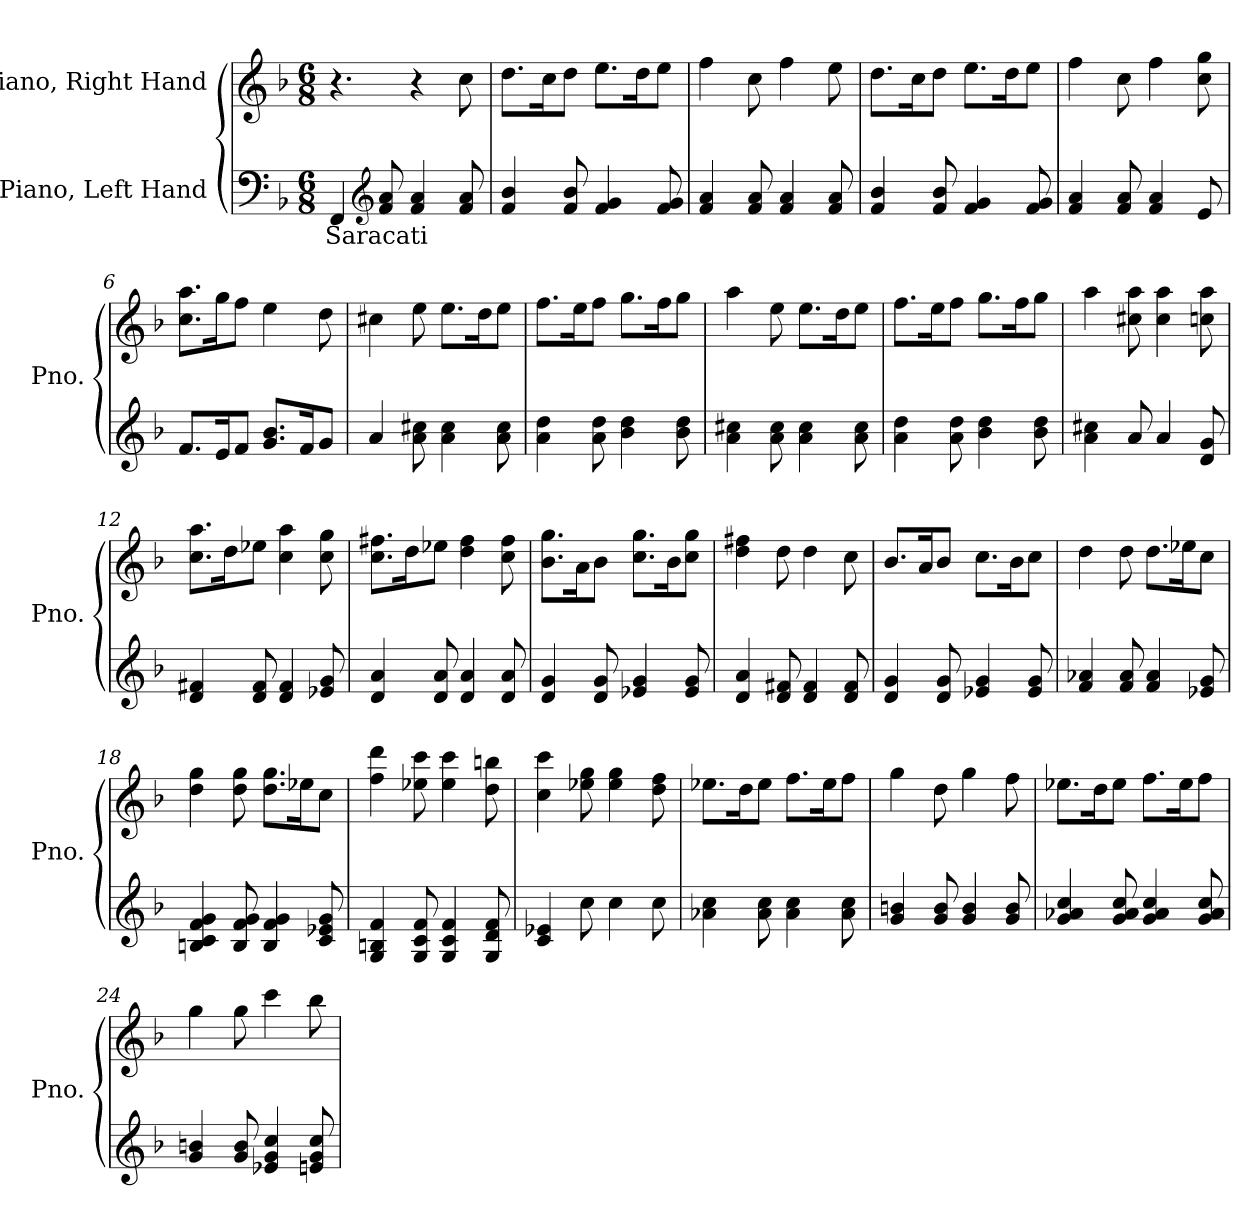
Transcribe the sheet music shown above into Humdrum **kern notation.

**kern	**text	**kern
*part2	*part2	*part1
*staff2	*staff2	*staff1
*I"Piano, Left Hand	*	*I"Piano, Right Hand
*I'Pno.	*	*I'Pno.
*clefF4	*	*clefG2
*k[b-]	*	*k[b-]
*M6/8	*	*M6/8
*MM120	*	*MM120
=1	=1	=1
!	!LO:LY:b	!
4FF/	Saracati	4.r
*clefG2	*	*
8f/ 8a/	.	.
4f/ 4a/	.	4r
8f/ 8a/	.	8cc\
=2	=2	=2
4f/ 4b-/	.	8.dd\L
.	.	16cc\K
8f/ 8b-/	.	8dd\J
4f/ 4g/	.	8.ee\L
.	.	16dd\K
8f/ 8g/	.	8ee\J
=3	=3	=3
4f/ 4a/	.	4ff\
8f/ 8a/	.	8cc\
4f/ 4a/	.	4ff\
8f/ 8a/	.	8ee\
=4	=4	=4
4f/ 4b-/	.	8.dd\L
.	.	16cc\K
8f/ 8b-/	.	8dd\J
4f/ 4g/	.	8.ee\L
.	.	16dd\K
8f/ 8g/	.	8ee\J
!!LO:LB:g=z
=5	=5	=5
4f/ 4a/	.	4ff\
8f/ 8a/	.	8cc\
4f/ 4a/	.	4ff\
8e/	.	8cc\ 8gg\
=6	=6	=6
8.f/L	.	8.cc\ 8.aa\L
16e/K	.	16gg\K
8f/J	.	8ff\J
8.g/ 8.b-/L	.	4ee\
16f/K	.	.
8g/J	.	8dd\
=7	=7	=7
4a/	.	4cc#X\
8a\ 8cc#X\	.	8ee\
4a\ 4cc#\	.	8.ee\L
.	.	16dd\K
8a\ 8cc#\	.	8ee\J
=8	=8	=8
4a\ 4dd\	.	8.ff\L
.	.	16ee\K
8a\ 8dd\	.	8ff\J
4b-\ 4dd\	.	8.gg\L
.	.	16ff\K
8b-\ 8dd\	.	8gg\J
=9	=9	=9
4a\ 4cc#X\	.	4aa\
8a\ 8cc#\	.	8ee\
4a\ 4cc#\	.	8.ee\L
.	.	16dd\K
8a\ 8cc#\	.	8ee\J
=10	=10	=10
4a\ 4dd\	.	8.ff\L
.	.	16ee\K
8a\ 8dd\	.	8ff\J
4b-\ 4dd\	.	8.gg\L
.	.	16ff\K
8b-\ 8dd\	.	8gg\J
!!LO:LB:g=z
=11	=11	=11
4a\ 4cc#X\	.	4aa\
8a/	.	8cc#X\ 8aa\
4a/	.	4cc#\ 4aa\
8d/ 8g/	.	8ccn\ 8aa\
=12	=12	=12
4d/ 4f#X/	.	8.cc\ 8.aa\L
.	.	16dd\K
8d/ 8f#/	.	8ee-X\J
4d/ 4f#/	.	4cc\ 4aa\
8e-X/ 8g/	.	8cc\ 8gg\
=13	=13	=13
4d/ 4a/	.	8.cc\ 8.ff#X\L
.	.	16dd\K
8d/ 8a/	.	8ee-X\J
4d/ 4a/	.	4dd\ 4ff#\
8d/ 8a/	.	8cc\ 8ff#\
=14	=14	=14
4d/ 4g/	.	8.b-\ 8.gg\L
.	.	16a\K
8d/ 8g/	.	8b-\J
4e-X/ 4g/	.	8.cc\ 8.gg\L
.	.	16b-\K
8e-/ 8g/	.	8cc\ 8gg\J
=15	=15	=15
4d/ 4a/	.	4dd\ 4ff#X\
8d/ 8f#X/	.	8dd\
4d/ 4f#/	.	4dd\
8d/ 8f#/	.	8cc\
!!LO:LB:g=z
=16	=16	=16
4d/ 4g/	.	8.b-/L
.	.	16a/K
8d/ 8g/	.	8b-/J
4e-X/ 4g/	.	8.cc\L
.	.	16b-\K
8e-/ 8g/	.	8cc\J
=17	=17	=17
4f/ 4a-X/	.	4dd\
8f/ 8a-/	.	8dd\
4f/ 4a-/	.	8.dd\L
.	.	16ee-X\K
8e-X/ 8g/	.	8cc\J
=18	=18	=18
4Bn/ 4c/ 4f/ 4g/	.	4dd\ 4gg\
8B/ 8f/ 8g/	.	8dd\ 8gg\
4B/ 4f/ 4g/	.	8.dd\ 8.gg\L
.	.	16ee-X\K
8c/ 8e-X/ 8g/	.	8cc\J
=19	=19	=19
4G/ 4Bn/ 4f/	.	4ff\ 4ddd\
8G/ 8c/ 8f/	.	8ee-X\ 8ccc\
4G/ 4c/ 4f/	.	4ee-\ 4ccc\
8G/ 8d/ 8f/	.	8dd\ 8bbn\
=20	=20	=20
4c/ 4e-X/	.	4cc\ 4ccc\
8cc\	.	8ee-X\ 8gg\
4cc\	.	4ee-\ 4gg\
8cc\	.	8dd\ 8ff\
!!LO:LB:g=z
=21	=21	=21
4a-X\ 4cc\	.	8.ee-X\L
.	.	16dd\K
8a-\ 8cc\	.	8ee-\J
4a-\ 4cc\	.	8.ff\L
.	.	16ee-\K
8a-\ 8cc\	.	8ff\J
=22	=22	=22
4g/ 4bn/	.	4gg\
8g/ 8b/	.	8dd\
4g/ 4b/	.	4gg\
8g/ 8b/	.	8ff\
=23	=23	=23
4g/ 4a-X/ 4cc/	.	8.ee-X\L
.	.	16dd\K
8g/ 8a-/ 8cc/	.	8ee-\J
4g/ 4a-/ 4cc/	.	8.ff\L
.	.	16ee-\K
8g/ 8a-/ 8cc/	.	8ff\J
=24	=24	=24
4g/ 4bn/	.	4gg\
8g/ 8b/	.	8gg\
4e-X/ 4g/ 4cc/	.	4ccc\
8en/ 8g/ 8cc/	.	8bb-\
=	=	=
*-	*-	*-
